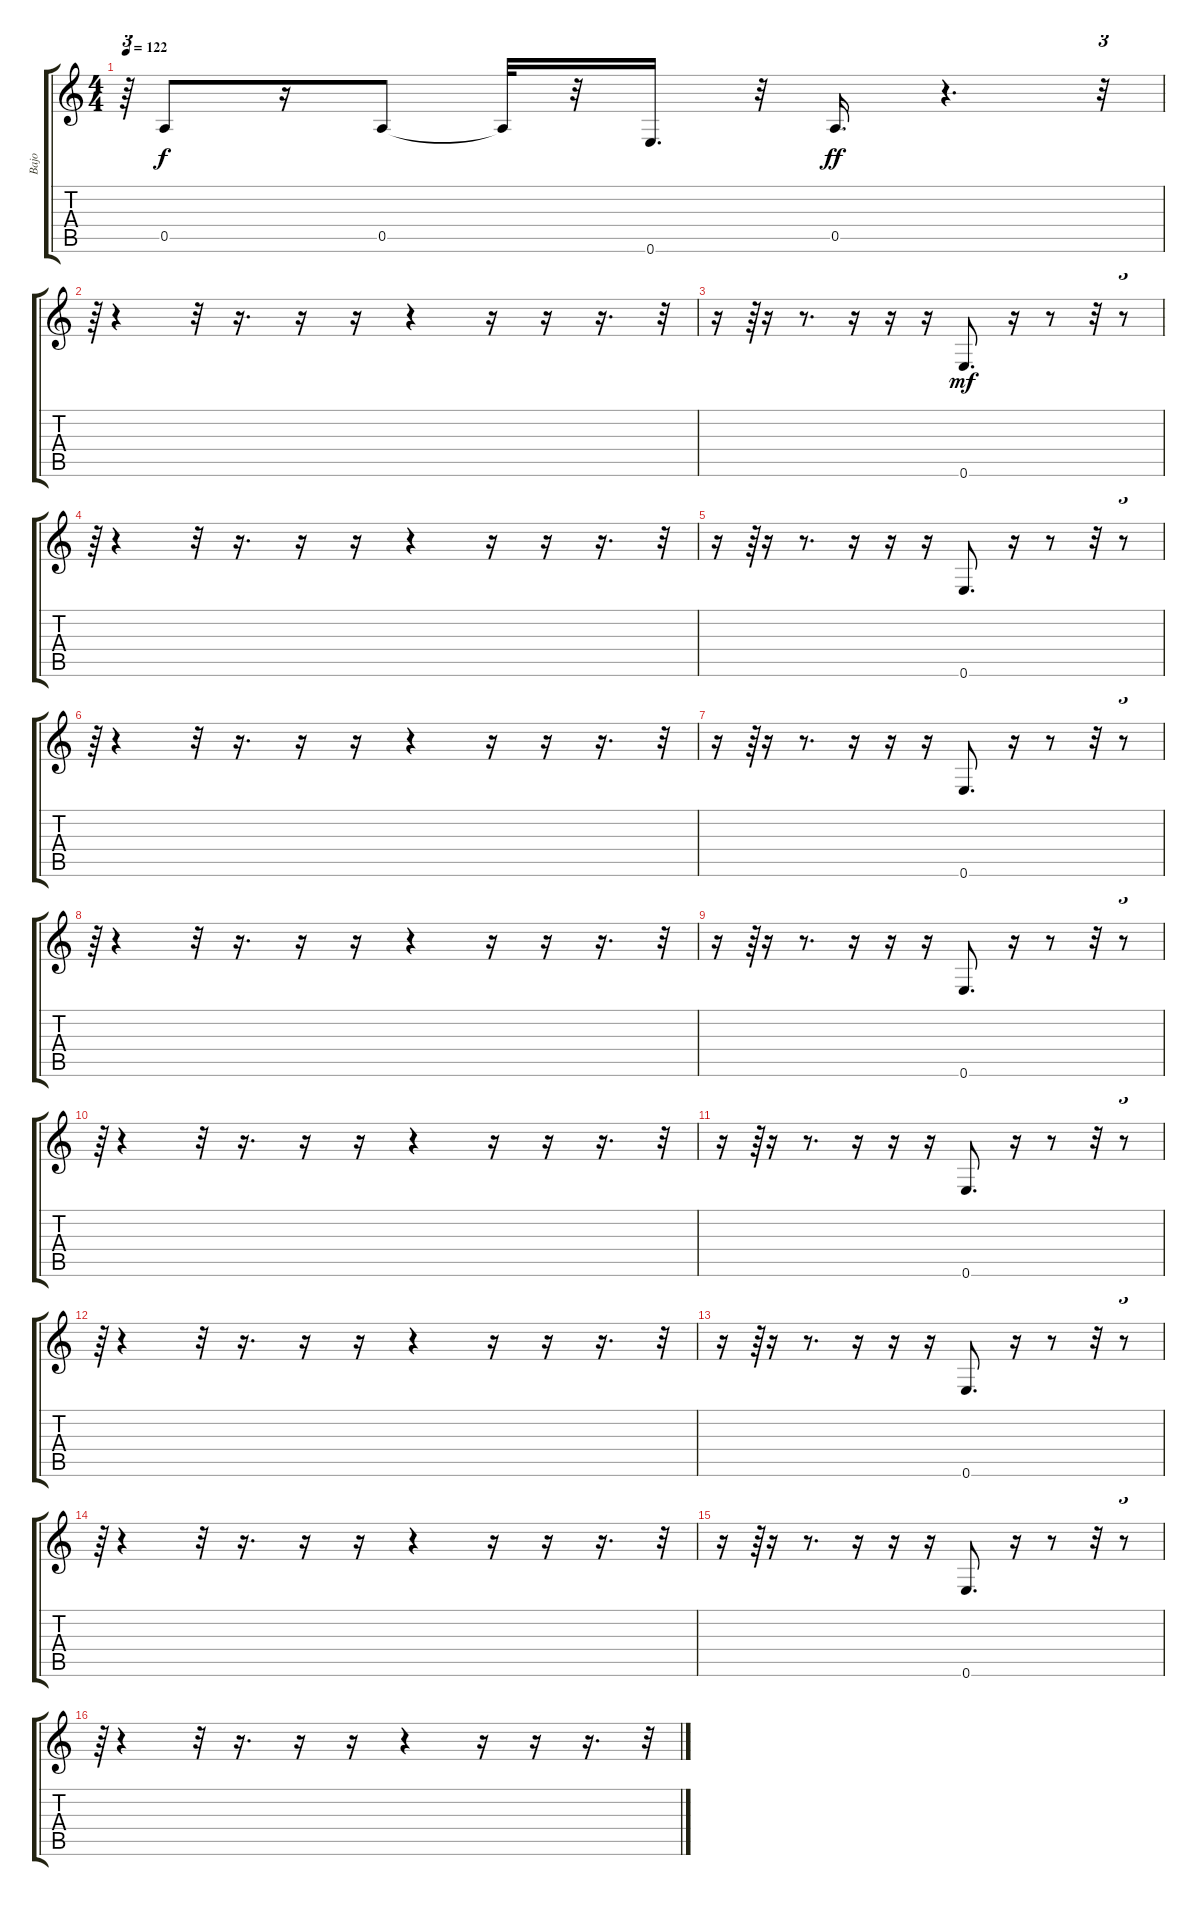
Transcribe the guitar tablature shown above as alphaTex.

\track ("Bajo" "Bajo") {instrument electricbassfinger}
\staff {score tabs}
\tuning (E4 B3 G3 D3 A2 E2) {hide}
\ts (4 4)
\tempo 122
\clef g2
\ks c
r.64{tu (3 2) dy mf} 0.5.8{dy f} r.16 0.5.8 0.5{t}.32 r.32 0.6.16{d} r.32 0.5.16{d dy ff} r.4{d} r.32{tu (3 2)} |
r.64{tu (3 2)} r.4 r.32 r.16{d} r.16 r.16 r.4 r.16 r.16 r.16{d} r.32{tu (3 2)} |
r.16 r.64{tu (3 2)} r.16 r.8{d} r.16 r.16 r.16 0.6.8{d dy mf} r.16 r.8 r.32 r.8{tu (3 2)} |
r.64{tu (3 2)} r.4 r.32 r.16{d} r.16 r.16 r.4 r.16 r.16 r.16{d} r.32{tu (3 2)} |
r.16 r.64{tu (3 2)} r.16 r.8{d} r.16 r.16 r.16 0.6.8{d} r.16 r.8 r.32 r.8{tu (3 2)} |
r.64{tu (3 2)} r.4 r.32 r.16{d} r.16 r.16 r.4 r.16 r.16 r.16{d} r.32{tu (3 2)} |
r.16 r.64{tu (3 2)} r.16 r.8{d} r.16 r.16 r.16 0.6.8{d} r.16 r.8 r.32 r.8{tu (3 2)} |
r.64{tu (3 2)} r.4 r.32 r.16{d} r.16 r.16 r.4 r.16 r.16 r.16{d} r.32{tu (3 2)} |
r.16 r.64{tu (3 2)} r.16 r.8{d} r.16 r.16 r.16 0.6.8{d} r.16 r.8 r.32 r.8{tu (3 2)} |
r.64{tu (3 2)} r.4 r.32 r.16{d} r.16 r.16 r.4 r.16 r.16 r.16{d} r.32{tu (3 2)} |
r.16 r.64{tu (3 2)} r.16 r.8{d} r.16 r.16 r.16 0.6.8{d} r.16 r.8 r.32 r.8{tu (3 2)} |
r.64{tu (3 2)} r.4 r.32 r.16{d} r.16 r.16 r.4 r.16 r.16 r.16{d} r.32{tu (3 2)} |
r.16 r.64{tu (3 2)} r.16 r.8{d} r.16 r.16 r.16 0.6.8{d} r.16 r.8 r.32 r.8{tu (3 2)} |
r.64{tu (3 2)} r.4 r.32 r.16{d} r.16 r.16 r.4 r.16 r.16 r.16{d} r.32{tu (3 2)} |
r.16 r.64{tu (3 2)} r.16 r.8{d} r.16 r.16 r.16 0.6.8{d} r.16 r.8 r.32 r.8{tu (3 2)} |
r.64{tu (3 2)} r.4 r.32 r.16{d} r.16 r.16 r.4 r.16 r.16 r.16{d} r.32{tu (3 2)}
